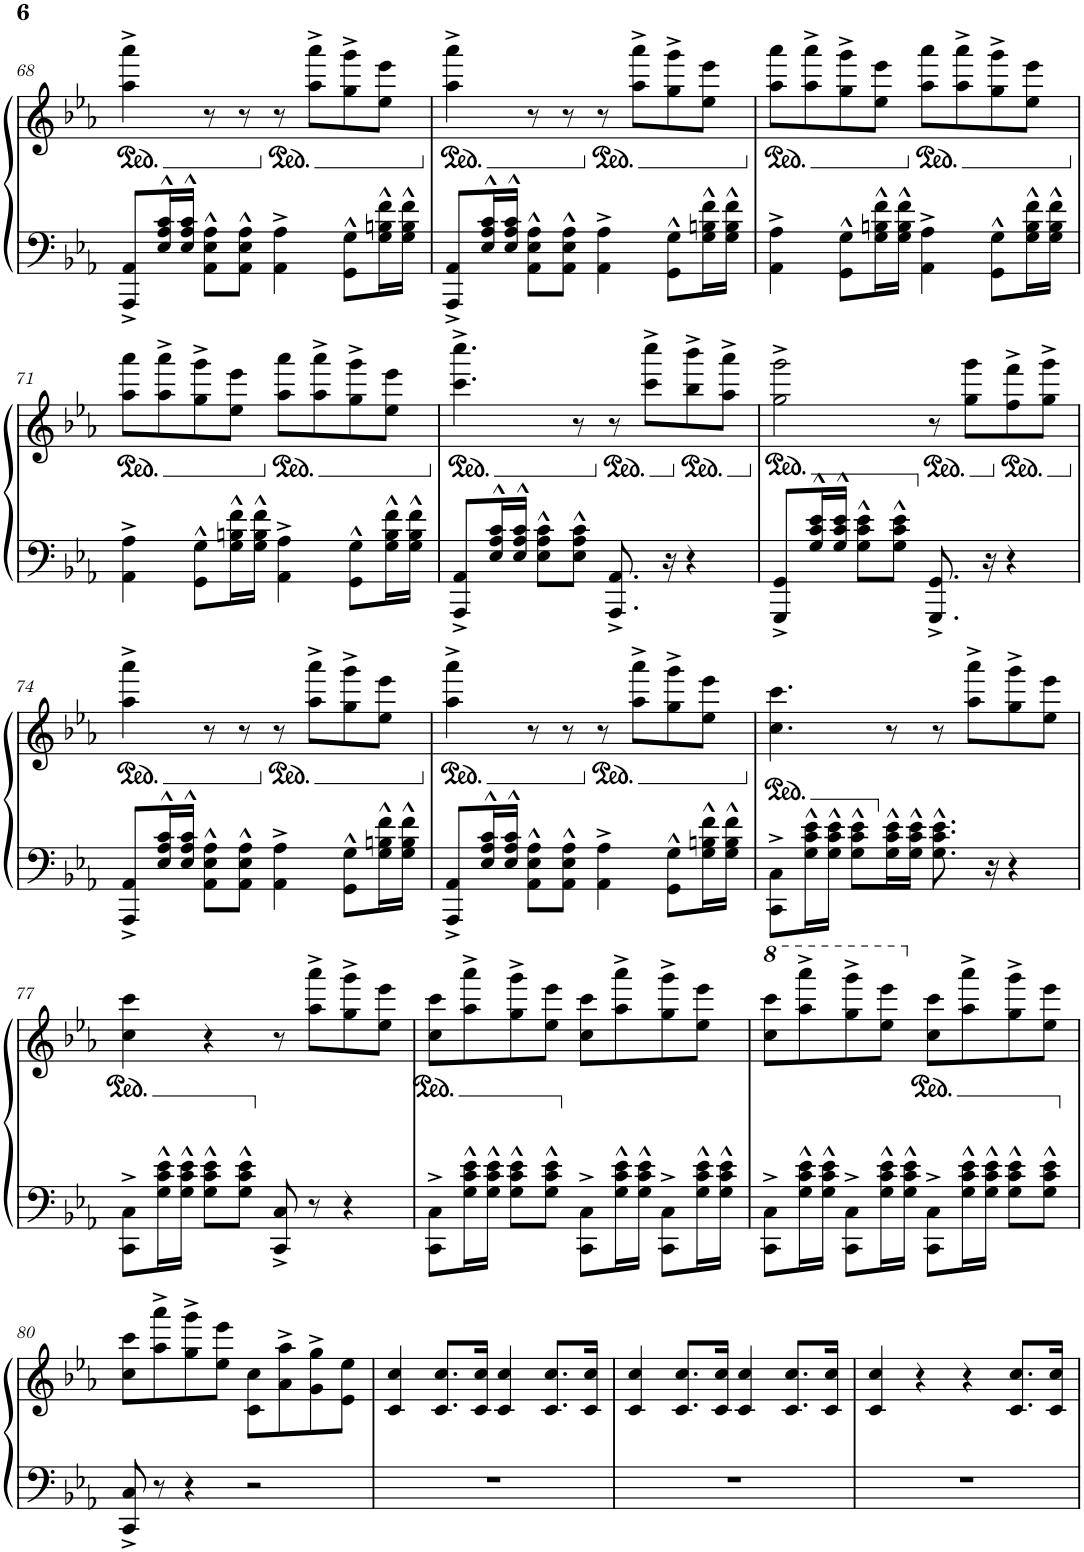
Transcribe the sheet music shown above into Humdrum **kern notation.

**kern	**kern
*part1	*part1
*staff2	*staff1
*I"Piano	*
*I'Pno.	*
!!LO:PB:g=z
*clefF4	*clefG2
*k[b-e-a-]	*k[b-e-a-]
*M4/4	*M4/4
*	*ped
=68	=68
8AAA-/^ 8AA-/^L	4aa-\^ 4aaa-\^
16E-/^^ 16A-/^^ 16c/^^L	.
16E-/^^ 16A-/^^ 16c/^^JJ	.
8AA-\^^ 8E-\^^ 8A-\^^L	8r
8AA-\^^ 8E-\^^ 8A-\^^J	8r
*	*Xped
*	*ped
4AA-\^ 4A-\^	8r
.	8aa-\^ 8aaa-\^L
8GG\^^ 8G\^^L	8gg\^ 8ggg\^
16G\^^ 16Bn\^^ 16f\^^L	8ee-\ 8eee-\J
16G\^^ 16B\^^ 16f\^^JJ	.
=69	=69
*	*Xped
*	*ped
8AAA-/^ 8AA-/^L	4aa-\^ 4aaa-\^
16E-/^^ 16A-/^^ 16c/^^L	.
16E-/^^ 16A-/^^ 16c/^^JJ	.
8AA-\^^ 8E-\^^ 8A-\^^L	8r
8AA-\^^ 8E-\^^ 8A-\^^J	8r
*	*Xped
*	*ped
4AA-\^ 4A-\^	8r
.	8aa-\^ 8aaa-\^L
8GG\^^ 8G\^^L	8gg\^ 8ggg\^
16G\^^ 16Bn\^^ 16f\^^L	8ee-\ 8eee-\J
16G\^^ 16B\^^ 16f\^^JJ	.
=70	=70
*	*Xped
*	*ped
4AA-\^ 4A-\^	8aa-\ 8aaa-\L
.	8aa-\^ 8aaa-\^
8GG\^^ 8G\^^L	8gg\^ 8ggg\^
16G\^^ 16Bn\^^ 16f\^^L	8ee-\ 8eee-\J
16G\^^ 16B\^^ 16f\^^JJ	.
*	*Xped
*	*ped
4AA-\^ 4A-\^	8aa-\ 8aaa-\L
.	8aa-\^ 8aaa-\^
8GG\^^ 8G\^^L	8gg\^ 8ggg\^
16G\^^ 16B\^^ 16f\^^L	8ee-\ 8eee-\J
16G\^^ 16B\^^ 16f\^^JJ	.
!!LO:LB:g=z
=71	=71
*	*Xped
*	*ped
4AA-\^ 4A-\^	8aa-\ 8aaa-\L
.	8aa-\^ 8aaa-\^
8GG\^^ 8G\^^L	8gg\^ 8ggg\^
16G\^^ 16Bn\^^ 16f\^^L	8ee-\ 8eee-\J
16G\^^ 16B\^^ 16f\^^JJ	.
*	*Xped
*	*ped
4AA-\^ 4A-\^	8aa-\ 8aaa-\L
.	8aa-\^ 8aaa-\^
8GG\^^ 8G\^^L	8gg\^ 8ggg\^
16G\^^ 16B\^^ 16f\^^L	8ee-\ 8eee-\J
16G\^^ 16B\^^ 16f\^^JJ	.
=72	=72
*	*Xped
*	*ped
8AAA-/^ 8AA-/^L	4.ccc\^ 4.cccc\^
16E-/^^ 16A-/^^ 16c/^^L	.
16E-/^^ 16A-/^^ 16c/^^JJ	.
8E-\^^ 8A-\^^ 8c\^^L	.
8E-\^^ 8A-\^^ 8c\^^J	8r
*	*Xped
*	*ped
8.AAA-/^ 8.AA-/^	8r
.	8ccc\^ 8cccc\^L
16r	.
*	*Xped
*	*ped
4r	8bb-\^ 8bbb-\^
.	8aa-\^ 8aaa-\^J
=73	=73
*	*Xped
8GGG/^ 8GG/^L	2gg\^ 2ggg\^
16G/^^ 16c/^^ 16e-/^^L	.
16G/^^ 16c/^^ 16e-/^^JJ	.
8G\^^ 8c\^^ 8e-\^^L	.
8G\^^ 8c\^^ 8e-\^^J	.
*	*ped
8.GGG/^ 8.GG/^	8r
.	8gg\ 8ggg\L
16r	.
*	*Xped
*	*ped
4r	8ff\^ 8fff\^
.	8gg\^ 8ggg\^J
!!LO:LB:g=z
=74	=74
*	*Xped
*	*ped
8AAA-/^ 8AA-/^L	4aa-\^ 4aaa-\^
16E-/^^ 16A-/^^ 16c/^^L	.
16E-/^^ 16A-/^^ 16c/^^JJ	.
8AA-\^^ 8E-\^^ 8A-\^^L	8r
8AA-\^^ 8E-\^^ 8A-\^^J	8r
*	*Xped
*	*ped
4AA-\^ 4A-\^	8r
.	8aa-\^ 8aaa-\^L
8GG\^^ 8G\^^L	8gg\^ 8ggg\^
16G\^^ 16Bn\^^ 16f\^^L	8ee-\ 8eee-\J
16G\^^ 16B\^^ 16f\^^JJ	.
=75	=75
*	*Xped
*	*ped
8AAA-/^ 8AA-/^L	4aa-\^ 4aaa-\^
16E-/^^ 16A-/^^ 16c/^^L	.
16E-/^^ 16A-/^^ 16c/^^JJ	.
8AA-\^^ 8E-\^^ 8A-\^^L	8r
8AA-\^^ 8E-\^^ 8A-\^^J	8r
*	*Xped
*	*ped
4AA-\^ 4A-\^	8r
.	8aa-\^ 8aaa-\^L
8GG\^^ 8G\^^L	8gg\^ 8ggg\^
16G\^^ 16Bn\^^ 16f\^^L	8ee-\ 8eee-\J
16G\^^ 16B\^^ 16f\^^JJ	.
=76	=76
*	*Xped
8CC\^ 8C\^L	4.cc\ 4.ccc\
16G\^^ 16c\^^ 16e-\^^L	.
16G\^^ 16c\^^ 16e-\^^JJ	.
8G\^^ 8c\^^ 8e-\^^L	.
16G\^^ 16c\^^ 16e-\^^L	8r
16G\^^ 16c\^^ 16e-\^^JJ	.
8.G\^^ 8.c\^^ 8.e-\^^	8r
.	8aa-\^ 8aaa-\^L
16r	.
4r	8gg\^ 8ggg\^
.	8ee-\ 8eee-\J
!!LO:LB:g=z
=77	=77
8CC\^ 8C\^L	4cc\ 4ccc\
16G\^^ 16c\^^ 16e-\^^L	.
16G\^^ 16c\^^ 16e-\^^JJ	.
8G\^^ 8c\^^ 8e-\^^L	4r
8G\^^ 8c\^^ 8e-\^^J	.
8CC/^ 8C/^	8r
8r	8aa-\^ 8aaa-\^L
4r	8gg\^ 8ggg\^
.	8ee-\ 8eee-\J
=78	=78
8CC\^ 8C\^L	8cc\ 8ccc\L
16G\^^ 16c\^^ 16e-\^^L	8aa-\^ 8aaa-\^
16G\^^ 16c\^^ 16e-\^^JJ	.
8G\^^ 8c\^^ 8e-\^^L	8gg\^ 8ggg\^
8G\^^ 8c\^^ 8e-\^^J	8ee-\ 8eee-\J
8CC\^ 8C\^L	8cc\ 8ccc\L
16G\^^ 16c\^^ 16e-\^^L	8aa-\^ 8aaa-\^
16G\^^ 16c\^^ 16e-\^^JJ	.
8CC\^ 8C\^L	8gg\^ 8ggg\^
16G\^^ 16c\^^ 16e-\^^L	8ee-\ 8eee-\J
16G\^^ 16c\^^ 16e-\^^JJ	.
=79	=79
*	*8va
8CC\^ 8C\^L	8ccc\ 8cccc\L
16G\^^ 16c\^^ 16e-\^^L	8aaa-\^ 8aaaa-\^
16G\^^ 16c\^^ 16e-\^^JJ	.
8CC\^ 8C\^L	8ggg\^ 8gggg\^
16G\^^ 16c\^^ 16e-\^^L	8eee-\ 8eeee-\J
16G\^^ 16c\^^ 16e-\^^JJ	.
*	*X8va
8CC\^ 8C\^L	8cc\ 8ccc\L
16G\^^ 16c\^^ 16e-\^^L	8aa-\^ 8aaa-\^
16G\^^ 16c\^^ 16e-\^^JJ	.
8G\^^ 8c\^^ 8e-\^^L	8gg\^ 8ggg\^
8G\^^ 8c\^^ 8e-\^^J	8ee-\ 8eee-\J
!!LO:LB:g=z
=80	=80
8CC/^ 8C/^	8cc\ 8ccc\L
8r	8aa-\^ 8aaa-\^
4r	8gg\^ 8ggg\^
.	8ee-\ 8eee-\J
2r	8c\ 8cc\L
.	8a-\^ 8aa-\^
.	8g\^ 8gg\^
.	8e-\ 8ee-\J
=81	=81
1r	4c/ 4cc/
.	8.c/ 8.cc/L
.	16c/ 16cc/Jk
.	4c/ 4cc/
.	8.c/ 8.cc/L
.	16c/ 16cc/Jk
=82	=82
1r	4c/ 4cc/
.	8.c/ 8.cc/L
.	16c/ 16cc/Jk
.	4c/ 4cc/
.	8.c/ 8.cc/L
.	16c/ 16cc/Jk
=83	=83
1r	4c/ 4cc/
.	4r
.	4r
.	8.c/ 8.cc/L
.	16c/ 16cc/Jk
=	=
*-	*-
